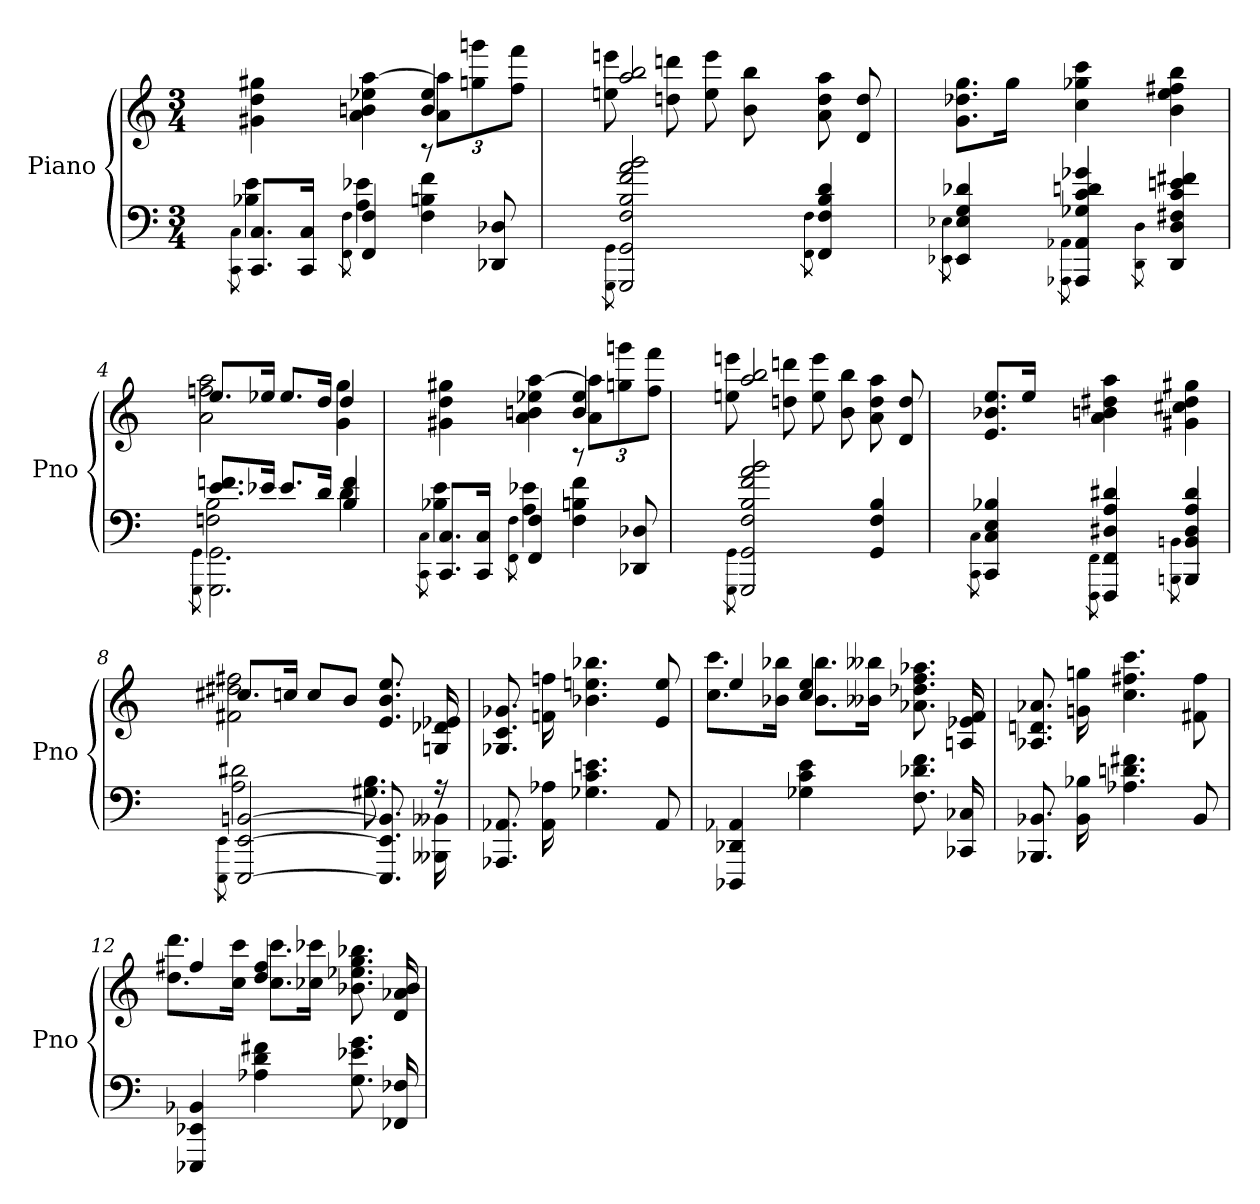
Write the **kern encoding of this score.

**kern	**kern
*part1	*part1
*staff2	*staff1
*I"Piano	*
*I'Pno	*
*clefF4	*clefG2
*k[]	*k[]
*C:	*C:
*M3/4	*M3/4
=1	=1
8qCC\ 8qC\	.
*^	*^
8.CC] 8.C]L	4B-X 4e	4g#X 4dd 4gg#X	2ryy
16CC 16CJk	.	.	.
8qFF\ 8qF\	.	.	.
4FF] 4F]	4A 4e-X	4a 4bn 4ee-X [4aa	.
8r	4F 4Bn 4f	4b 4ee-	12a 12aa]L
.	.	.	12ggn 12gggn
8DD-X 8D-X	.	.	.
.	.	.	12ff 12fffJ
*v	*v	*	*
=2	=2	=2
8qGGG\ 8qGG\	.	.
2GGG]/ 2GG]/ 2F/ 2B/ 2f/ 2a/ 2b/	2aa 2bb	8een 8eeen
.	.	8ddn 8dddn
.	.	8ee 8eee
.	.	8b 8bb
8qFF\ 8qF\	.	.
4FF]/ 4F]/ 4B/ 4d/	8a 8dd 8aa	4ryy
.	8d 8dd	.
*	*v	*v
=3	=3
8qEE-X\ 8qE-X\	.
4EE-]/ 4E-]/ 4G/ 4d-X/	8.g 8.dd-X 8.ggL
.	16ggJk
8qAAA-X\ 8qAA-X\	.
4AAA-]/ 4AA-]/ 4G-X/ 4c/ 4dn/ 4g-X/	4cc 4gg-X 4ccc
8qDD\ 8qD\	.
4DD]/ 4D]/ 4F#X/ 4c/ 4en/ 4f#X/	4b 4ee 4ff#X 4bb
=4	=4
8qGGG\ 8qGG\	.
*^	*^
*	*^	*	*
2.GGG]\ 2.GG]\	2Fn 2B	8.e 8.fnL	8.eeL	2a 2ffn 2aa
.	.	16e-XJk	16ee-XJk	.
.	.	8.e-L	8.ee-L	.
.	.	16dJk	16ddJk	.
.	4d	4B 4f	4dd	4g 4gg
*v	*v	*v	*	*
=5	=5	=5
8qCC\ 8qC\	.	.
*^	*	*
8.CC] 8.C]L	4B-X 4e	4g#X 4dd 4gg#X	2ryy
16CC 16CJk	.	.	.
8qFF\ 8qF\	.	.	.
4FF] 4F]	4A 4e-X	4a 4bn 4ee-X [4aa	.
8r	4F 4Bn 4f	4b 4ee-	12a 12aa]L
.	.	.	12ggn 12gggn
8DD-X 8D-X	.	.	.
.	.	.	12ff 12fffJ
*v	*v	*	*
=6	=6	=6
8qGGG\ 8qGG\	.	.
2GGG]/ 2GG]/ 2F/ 2B/ 2f/ 2a/ 2b/	2aa 2bb	8een 8eeen
.	.	8ddn 8dddn
.	.	8ee 8eee
.	.	8b 8bb
4GG/ 4F/ 4B/	8a 8dd 8aa	4ryy
.	8d 8dd	.
*	*v	*v
=7	=7
8qCC\ 8qC\	.
4CC] 4C] 4E 4B-X	8.e 8.b-X 8.eeL
.	16eeJk
8qFFF\ 8qFF\	.
4FFF] 4FF] 4D#X 4A 4d#X	4a 4bn 4dd#X 4aa
8qBBBn\ 8qBBn\	.
4BBB] 4BB] 4D# 4A 4d#	4g#X 4cc#X 4dd# 4gg#X
=8	=8
8qEEE\ 8qEE\	.
*^	*^
2EEE_ 2EE_ [2BBn	2A 2d#X	8.cc#XL	2f#X 2dd#X 2ff#X
.	.	16ccnJk	.
.	.	8ccL	.
.	.	8bJ	.
8.EEE] 8.EE] 8.BB]	8.G#X 8.B	8.e 8.b 8.ee	4ryy
16r	16BBB--X 16BB--X	16Gn 16d-X 16e-X	.
*v	*v	*	*
*	*v	*v
=9	=9
8.AAA-X 8.AA-X	8.G-X 8.c 8.g-X
16AA- 16A-X	16fn 16ffn
4.G-X 4.c 4.en	4.b-X 4.een 4.bb-X
8AA-	8e 8ee
=10	=10
*	*^
4DDD-X 4DD-X 4AA-X	4ee	8.cc 8.cccL
.	.	16b-X 16bb-XJk
4G-X 4c 4e	4cc 4ee	8.b- 8.bb-L
.	.	16b--X 16bb--XJk
8.F 8.d-X 8.f	8.a-X 8.dd-X 8.ff 8.aa-X	4ryy
16CC-X 16C-X	16An 16e-X 16f	.
*	*v	*v
=11	=11
8.BBB-X 8.BB-X	8.A-X 8.dn 8.a-X
16BB- 16B-X	16gn 16ggn
4.A-X 4.dn 4.f#X	4.cc 4.ff#X 4.ccc
8BB-	8f#X 8ff#
=12	=12
*	*^
4EEE-X 4EE-X 4BB-X	4ff#X	8.dd 8.dddL
.	.	16cc 16cccJk
4A-X 4d 4f#X	4dd 4ff#	8.cc 8.cccL
.	.	16cc-X 16ccc-XJk
8.G 8.e-X 8.g	8.b-X 8.ee-X 8.gg 8.bb-X	4ryy
16FF-X 16F-X	16d 16a-X 16b-	.
*	*v	*v
=	=
*-	*-
